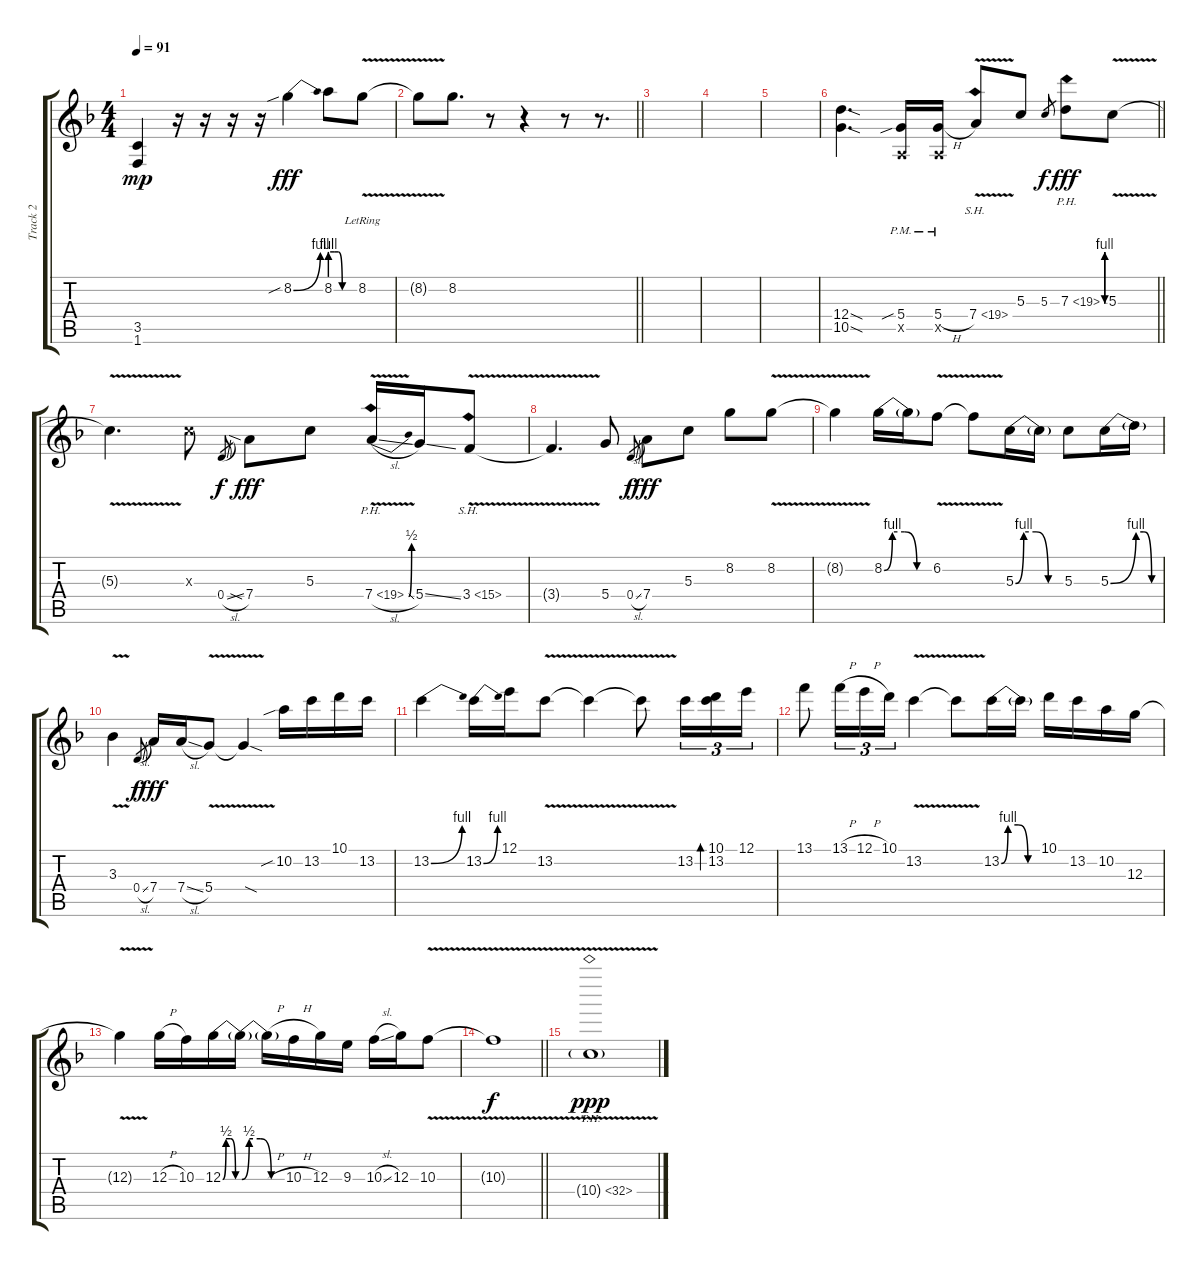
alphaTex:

\track ("Track 2" "Track 2") {instrument distortionguitar}
\staff {score tabs}
\tuning (E4 B3 G3 D3 A2 E2) {hide}
\ts (4 4)
\tempo 91
\clef g2
\ks f
(3.5 1.6).4{dy mp instrument fx7echoes} r.16 r.16 r.16 r.16 8.2{be (bend 0 0 60 4) sib}.4{dy fff} 8.2{be (custom 0 4 10 4 20 4 30 0 60 0)}.8 8.2{v lr}.8 |
\barLineRight lightlight
8.2{t}.8 8.2.8{d} r.8 r.4 r.8 r.8{d} |
|
|
|
\barLineRight lightlight
(12.4{sod} 10.5{sod}).4{d instrument distortionguitar} (5.4{sib pm} 0.5{x}).16 (5.4{h pm} 0.5{x}).16 7.4{sh 12 v}.8 5.3.8 5.3.8{gr dy f} 7.3{be (custom 0 0 10 4 20 4 30 0 60 0) ph 12}.8{dy fff} 5.3{v}.8 |
5.3{v t}.4{d} 5.3{x}.8 0.4{sl}.8{gr dy f} 7.4{sia}.8{dy fff} 5.3.8 7.4{be (bend 0 0 60 2) ph 12 v sl}.16 5.4{ss}.16 3.4{sh 12 v}.8 |
3.4{v t}.4{d} 5.4.8 0.4{sl}.8{gr dy f} 7.4.8{dy fff} 5.3.8 8.2.8 8.2{v}.8 |
8.2{v t}.4 8.2{be (custom 0 0 10 4 25 4 40 0 60 0)}.16 8.2{t}.16 6.2{v}.8 6.2{v t}.8 5.3{be (custom 0 0 10 4 25 4 40 0 60 0)}.16 5.3{t}.16 5.3.8 5.3{be (bend 0 0 60 4)}.16 5.3{be (custom 0 4 20 4 40 0 60 0) t}.16 |
3.3{v}.4 0.4{sl}.8{gr dy f} 7.4.16{dy fff} 7.4{sl}.16 5.4{v}.8 5.4{v sod t}.4 10.2{sib}.16 13.2.16 10.1.16 13.2.16 |
13.2{be (bend 0 0 60 4)}.4 13.2{be (bend 0 0 60 4)}.16 12.1.16 13.2{v}.8 13.2{v t}.4 13.2{v t}.8 13.2.16{tu (3 2)} (10.1 13.2).16{tu (3 2) bd 480} 12.1.16{tu (3 2)} |
13.1.8 13.1{h}.16{tu (3 2)} 12.1{h}.16{tu (3 2)} 10.1.16{tu (3 2)} 13.2{v}.4 13.2{v t}.8 13.2{be (custom 0 0 10 4 25 4 40 0 60 0)}.16 13.2{t}.16 10.1.16 13.2.16 10.2.16 12.3.16 |
12.3{v t}.4 12.3{h}.16 10.3.16 12.3{be (custom 0 0 10 2 25 2 40 0 60 0)}.16 12.3{be (custom 0 0 10 2 25 2 40 0 60 0) t}.16 12.3{h t}.16 10.3{h}.16 12.3.16 9.3.16 10.3{sl}.16 12.3.16 10.3{v}.8 |
\barLineRight lightlight
10.3{v t}.1{dy f} |
10.4{th 22 v g}.1{dy ppp}
